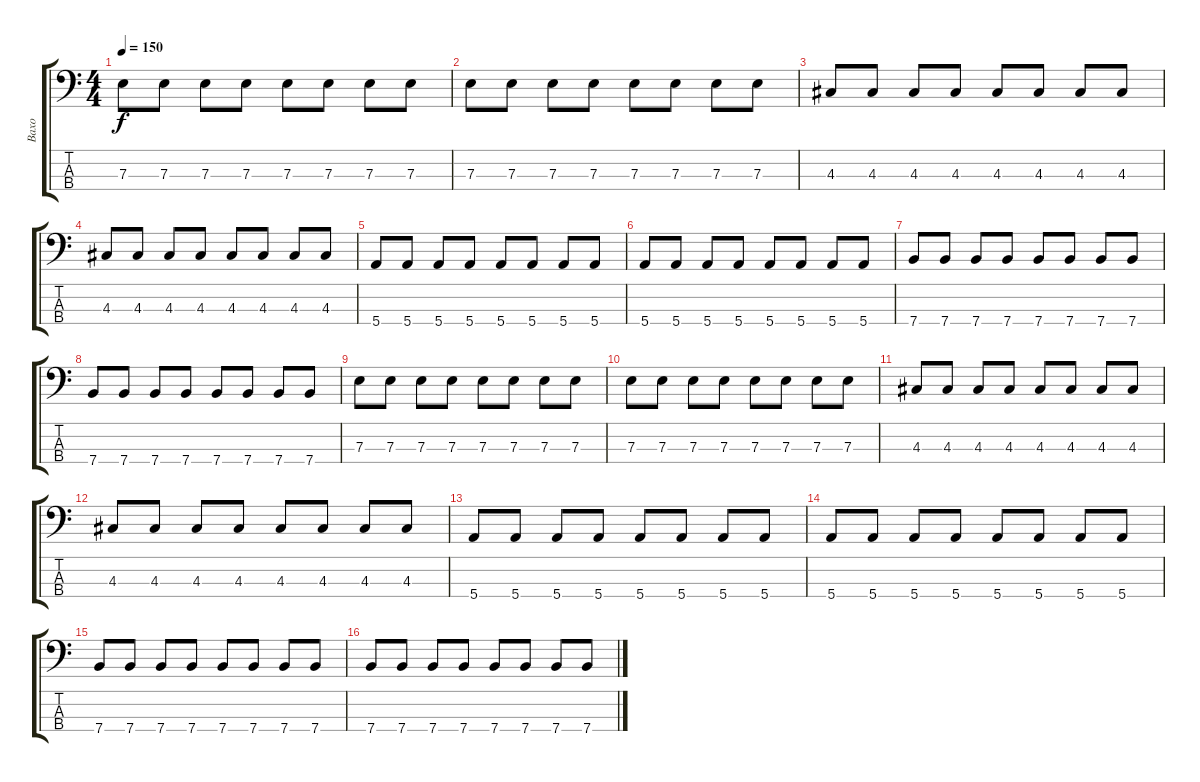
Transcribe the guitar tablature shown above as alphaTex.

\track ("Baxo" "Baxo") {instrument electricbassfinger}
\staff {score tabs}
\tuning (G2 D2 A1 E1) {hide}
\ts (4 4)
\tempo 150
\clef f4
\ks c
7.3.8{dy f} 7.3.8 7.3.8 7.3.8 7.3.8 7.3.8 7.3.8 7.3.8 |
7.3.8 7.3.8 7.3.8 7.3.8 7.3.8 7.3.8 7.3.8 7.3.8 |
4.3.8 4.3.8 4.3.8 4.3.8 4.3.8 4.3.8 4.3.8 4.3.8 |
4.3.8 4.3.8 4.3.8 4.3.8 4.3.8 4.3.8 4.3.8 4.3.8 |
5.4.8 5.4.8 5.4.8 5.4.8 5.4.8 5.4.8 5.4.8 5.4.8 |
5.4.8 5.4.8 5.4.8 5.4.8 5.4.8 5.4.8 5.4.8 5.4.8 |
7.4.8 7.4.8 7.4.8 7.4.8 7.4.8 7.4.8 7.4.8 7.4.8 |
7.4.8 7.4.8 7.4.8 7.4.8 7.4.8 7.4.8 7.4.8 7.4.8 |
7.3.8 7.3.8 7.3.8 7.3.8 7.3.8 7.3.8 7.3.8 7.3.8 |
7.3.8 7.3.8 7.3.8 7.3.8 7.3.8 7.3.8 7.3.8 7.3.8 |
4.3.8 4.3.8 4.3.8 4.3.8 4.3.8 4.3.8 4.3.8 4.3.8 |
4.3.8 4.3.8 4.3.8 4.3.8 4.3.8 4.3.8 4.3.8 4.3.8 |
5.4.8 5.4.8 5.4.8 5.4.8 5.4.8 5.4.8 5.4.8 5.4.8 |
5.4.8 5.4.8 5.4.8 5.4.8 5.4.8 5.4.8 5.4.8 5.4.8 |
7.4.8 7.4.8 7.4.8 7.4.8 7.4.8 7.4.8 7.4.8 7.4.8 |
7.4.8 7.4.8 7.4.8 7.4.8 7.4.8 7.4.8 7.4.8 7.4.8
